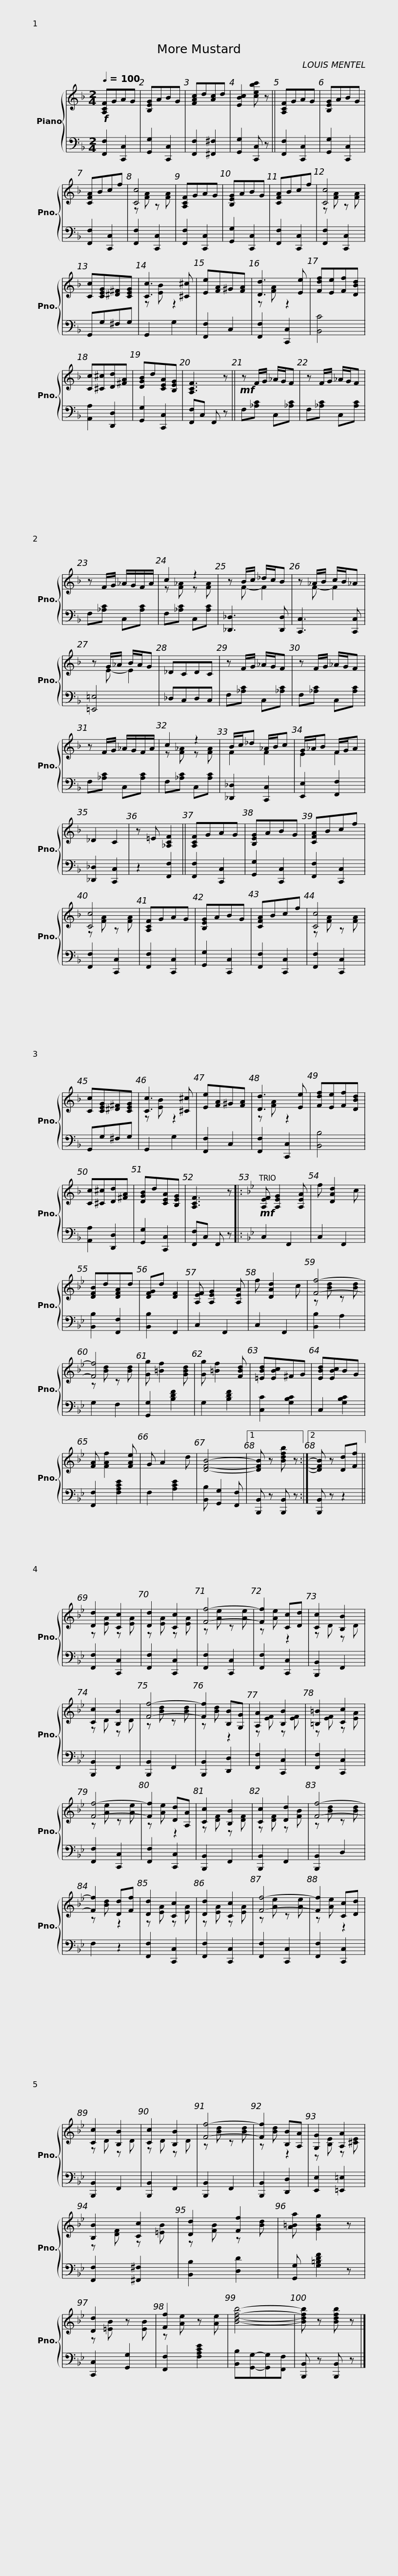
X:1
%%score { ( 1 3 ) | 2 }
L:1/8
Q:1/4=100
M:2/4
I:linebreak $
K:F
V:1 treble
V:3 treble
V:2 bass
V:1
!f! [A,CF]GAG | [B,EG]ABG | [FAc]d[Ac]d | [EBc]2 [cebc'] z ||$ [A,CF]GAG | %5
 [B,EG]ABG | [CFA]Bcf | [Cc]4 | [A,CF]GAG |$ [B,EG]ABG | %10
 [CFA]Bcf | [Cc]4 | [Cc][CEG][^D^F][CEG] | [Cc]3 [^C^c] |$ [Ee][FA]^G[FA] | %15
 [Dd]3 [Ee] | [Fdf][Ee][Ff][DBd] | [Cc][^C^c][Dd][^FA] | [DGB]d[CEA][B,EG] | [A,CF]3 z ||$ %20
!mf! z F/G/ _A/G/F | z F/G/ _A/G/F | z F/G/ _A/G/F/A/ | c2 z2 |$ z B/c/ _d/c/B | %25
 z _A/B/ c/B/_A | z G/_A/ B/A/G | _DCDC |$ z F/G/ _A/G/F | z F/G/ _A/G/F | %30
 z F/G/ _A/G/F/A/ | c2 z2 |$ B/c/_d _A/B/c | G/_A/B F/G/A | _D2 C2 | %35
 z =E [_A,CF]2 ||$ [A,CF]GAG | [B,EG]ABG | [CFA]Bcf | [Cc]4 | %40
 [A,CF]GAG |$ [B,EG]ABG | [CFA]Bcf | [Cc]4 | [Cc][CEG][^D^F][CEG] | %45
 [Cc]3 [^C^c] |$ [Ee][FA]^G[FA] | [Dd]3 [Ee] | [Fdf][Ee][Ff][DBd] | [Cc][^C^c][Dd][^FA] | %50
 [DGB]d[CEA][B,EG] | [A,CF]3 z |:$[K:Bb]!mf! [A,EF] [A,EG]2 [A,EA] | f [DAd]2 c | [DFB]d[DFA]d | %55
 [DFG]d [DF]2 | [A,EF] [A,EG]2 [A,EA] |$ f [DAd]2 c | [Ff]4- | [Ff]4 | %60
 [Gg] [=Bf]2 [GBd] | [Gg] [=Bf]2 [FBd] | [=EBd][EBc]^FG |$ [EBd][EBc]BG | [FA] [FAf]2 [FAe] | %65
 G A2 d | [DFB]4- |1 [DFB] z [Bdfb] z :|2 [DFB] z [Dd][Ff] ||$ [Dd]2 [Cc]2 | %70
 [Dd]2 [Cc]2 | [Ff]4- | [Ff]2 [Cc][Dd] | [Cc]2 [B,B]2 |$ [Cc]2 [B,B]2 | %75
 [Ff]4- | [Ff]2 [B,B][G,G] | [A,A]2 [B,B]2 | [=B,=B]2 [Cc]2 |$ [Ff]4- | %80
 [Ff]2 [Dd][A,A] | [Cc]2 [B,B]2 | [Cc]2 [Dd]2 | [Ff]4- |$ [Ff]2 [Dd][Ff] | %85
 [Dd]2 [Cc]2 | [Dd]2 [Cc]2 | [Ff]4- | [Ff]2 [Cc][Dd] |$ [Cc]2 [B,B]2 | %90
 [Cc]2 [B,B]2 | [Ff]4- | [Ff]2 [B,B][A,A] | [G,G]2 [A,A]2 |$ [B,B]2 [Cc]2 | %95
 [Dd]2 [Ff]2 | [A=Ba] [GBg]2 z | [Dd]2 x2 | [Ff]2 x2 | [Bdfb]4- | %100
 [Bdfb] z [Bdfb] z |] %101
V:2
 [F,,F,]2 [C,,C,]2 | [G,,G,]2 [C,,C,]2 | [F,,F,]2 [^F,,^F,]2 | [G,,G,]2 [C,,C,] z ||$ [F,,F,]2 [C,,C,]2 | %5
 [G,,G,]2 [C,,C,]2 | [F,,F,]2 [C,,C,]2 | [F,,F,]2 [C,,C,]2 | [F,,F,]2 [C,,C,]2 |$ [G,,G,]2 [C,,C,]2 | %10
 [F,,F,]2 [C,,C,]2 | [F,,F,]2 [C,,C,]2 | G,,G,^F,G, | G,,2 G,2 |$ [F,,F,]2 C,2 | %15
 [F,,F,]2 [C,,C,]2 | [B,,C]4 | [A,,A,]2 [D,,D,]2 | [G,,G,]2 [C,,C,]2 | [F,,F,]C, F,, z ||$ %20
 F,[_A,C] C,[_A,C] | F,[_A,C] C,[A,C] | F,[_A,C] C,[A,C] | F,[_A,C] C,[A,C] |$ [_D,,_D,]3 [D,,D,] | %25
 [C,,C,]3 [C,,C,] | [=E,,=E,]4 | _D,C,D,C, |$ F,[_A,C] C,[_A,C] | F,[_A,C] C,[A,C] | %30
 F,[_A,C] C,[A,C] | F,[_A,C] C,[A,C] |$ [_D,,_D,]2 [C,,C,]2 | [E,,E,]2 [F,,F,]2 | [_D,,_D,]2 [C,,C,]2 | %35
 z2 [F,,F,]2 ||$ [F,,F,]2 [C,,C,]2 | [G,,G,]2 [C,,C,]2 | [F,,F,]2 [C,,C,]2 | [F,,F,]2 [C,,C,]2 | %40
 [F,,F,]2 [C,,C,]2 |$ [G,,G,]2 [C,,C,]2 | [F,,F,]2 [C,,C,]2 | [F,,F,]2 [C,,C,]2 | G,,G,^F,G, | %45
 G,,2 G,2 |$ [F,,F,]2 C,2 | [F,,F,]2 [C,,C,]2 | [B,,B,]4 | [A,,A,]2 [D,,D,]2 | %50
 [G,,G,]2 [C,,C,]2 | [F,,F,]C, F,, z |:$[K:Bb] C,2 F,,2 | C,2 F,,2 | [B,,B,]2 [F,,F,]2 | %55
 [B,,B,]2 F,,2 | C,2 F,,2 |$ C,2 F,,2 | [B,,B,]2 A,2 | G,2 F,2 | %60
 [G,,G,]2 [B,DF]2 | G,2 [B,DF]2 | [C,C]2 [G,B,C]2 |$ C,2 [G,B,C]2 | [F,,F,]2 [F,A,CE]2 | %65
 F,2 [A,CE]2 | [B,,B,] [G,,G,]2 [F,,F,] |1 [B,,,B,,] z [B,,,B,,] z :|2 [B,,,B,,] z z2 ||$ [F,,F,]2 [C,,C,]2 | %70
 [F,,F,]2 [C,,C,]2 | [F,,F,]2 [C,,C,]2 | [F,,F,]2 [C,,C,]2 | [B,,,B,,]2 F,,2 |$ [B,,,B,,]2 F,,2 | %75
 [B,,,B,,]2 F,,2 | [B,,,B,,]2 [D,,D,]2 | [F,,F,]2 [C,,C,]2 | [F,,F,]2 [C,,C,]2 |$ [F,,F,]2 [C,,C,]2 | %80
 [F,,F,]2 [C,,C,]2 | [B,,,B,,]2 F,,2 | [B,,,B,,]2 F,,2 | [B,,,B,,]2 D,2 |$ F,2 z2 | %85
 [F,,F,]2 [C,,C,]2 | [F,,F,]2 [C,,C,]2 | [F,,F,]2 [C,,C,]2 | [F,,F,]2 [C,,C,]2 |$ [B,,,B,,]2 F,,2 | %90
 [B,,,B,,]2 F,,2 | [B,,,B,,]2 F,,2 | [B,,,B,,]2 [D,,D,]2 | [E,,E,]2 [=E,,=E,]2 |$ [F,,F,]2 [^F,,^F,]2 | %95
 [B,,B,]2 [D,D]2 | [G,,G,] [G,=B,DF]2 z | [C,,C,]2 [G,,G,]2 | [F,,F,]2 [F,A,CE]2 | [B,,B,][G,,G,]-[G,,G,][F,,F,] | %100
 [B,,,B,,] z [B,,,B,,] z |] %101
V:3
 x4 | x4 | x4 | x4 ||$ x4 | %5
 x4 | x4 | z [FA] z [FA] | x4 |$ x4 | %10
 x4 | z [FA] z [FA] | x4 | z [EB] z2 |$ x4 | %15
 z [FA] z2 | x4 | x4 | x4 | x4 ||$ %20
 x4 | x4 | x4 | z [F_A] z [FA] |$ x F- F2 | %25
 x F- F2 | x E- E2 | x4 |$ x4 | x4 | %30
 x4 | z [F_A] z [FA] |$ F2 F2 | E2 F2 | x4 | %35
 x4 ||$ x4 | x4 | x4 | z [FA] z [FA] | %40
 x4 |$ x4 | x4 | z [FA] z [FA] | x4 | %45
 z [EB] z2 |$ x4 | z [FA] z2 | x4 | x4 | %50
 x4 | x4 |:$[K:Bb] x4 | x4 | x4 | %55
 x4 | x4 |$ x4 | z [Bd] z [Bd] | z [Bd] z [Bd] | %60
 x4 | x4 | x4 |$ x4 | x4 | %65
 x4 | x4 |1 x4 :|2 x4 ||$ z [EA] z [EA] | %70
 z [EA] z [EA] | z [Ae] z [Ae] | z [Ae] z2 | z D z D |$ z D z D | %75
 z [Bd] z [Bd] | z [Bd] z2 | z [EF] z [EF] | z [EF] z [EA] |$ z [Ae] z [Ae] | %80
 z [Ae] z2 | z [DF] z [DF] | z [DF] z [FB] | z [Bd] z [Bd] |$ z [Bd] z2 | %85
 z [EA] z [EA] | z [EA] z [EA] | z [Ae] z [Ae] | z [Ae] z2 |$ z D z D | %90
 z D z D | z [Bd] z [Bd] | z [Bd] z2 | z [B,E] z [^CE] |$ z [DF] z [=EB] | %95
 z [FB] z [Bd] | x4 | z [=EB] z [EB] | z [Ae] z [Ae] | x4 | %100
 x4 |] %101
